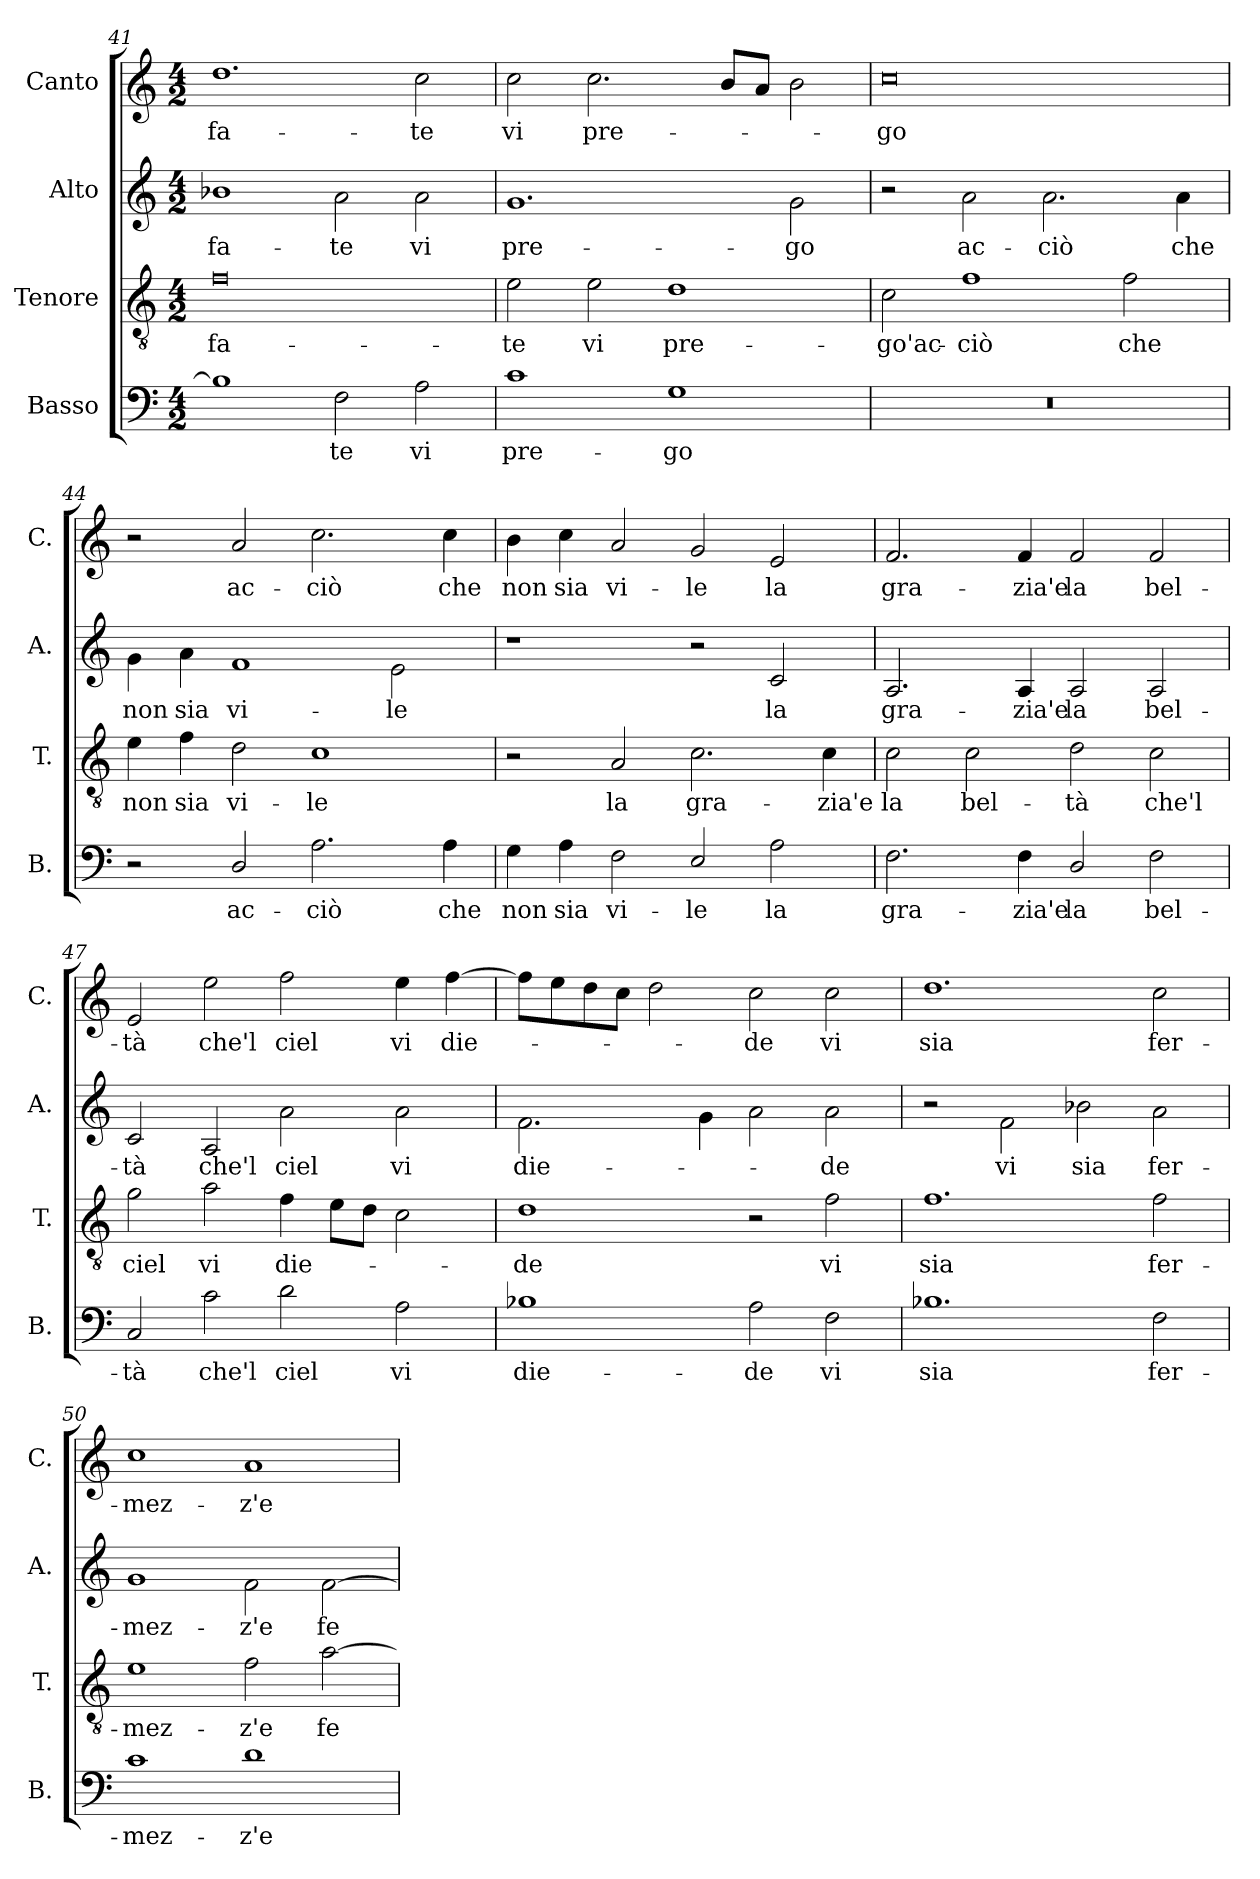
**kern	**text	**kern	**text	**kern	**text	**kern	**text
*part4	*part4	*part3	*part3	*part2	*part2	*part1	*part1
*staff4	*staff4	*staff3	*staff3	*staff2	*staff2	*staff1	*staff1
*I"Basso	*	*I"Tenore	*	*I"Alto	*	*I"Canto	*
*I'B.	*	*I'T.	*	*I'A.	*	*I'C.	*
*clefF4	*	*clefGv2	*	*clefG2	*	*clefG2	*
*k[]	*	*k[]	*	*k[]	*	*k[]	*
*M4/2	*	*M4/2	*	*M4/2	*	*M4/2	*
=41	=41	=41	=41	=41	=41	=41	=41
1B-]	.	0f	fa-	1b-X	fa-	1.dd	fa-
2F\	-te	.	.	2a\	-te	.	.
2A\	vi	.	.	2a\	vi	2cc\	-te
!!LO:LB:g=z
=42	=42	=42	=42	=42	=42	=42	=42
1c	pre-	2e\	-te	1.g	pre-	2cc\	vi
.	.	2e\	vi	.	.	2.cc\	pre-
1G	-go	1d	pre-	.	.	.	.
.	.	.	.	.	.	8b/L	.
.	.	.	.	.	.	8a/J	.
.	.	.	.	2g\	-go	2b\	.
=43	=43	=43	=43	=43	=43	=43	=43
0r	.	2c\	-go'ac-	2r	.	0cc	-go
.	.	1f	-ciò	2a\	ac-	.	.
.	.	.	.	2.a\	-ciò	.	.
.	.	2f\	che	.	.	.	.
.	.	.	.	4a\	che	.	.
=44	=44	=44	=44	=44	=44	=44	=44
2r	.	4e\	non	4g\	non	2r	.
.	.	4f\	sia	4a\	sia	.	.
2D/	ac-	2d\	vi-	1f	vi-	2a/	ac-
2.A\	-ciò	1c	-le	.	.	2.cc\	-ciò
.	.	.	.	2e\	-le	.	.
4A\	che	.	.	.	.	4cc\	che
=45	=45	=45	=45	=45	=45	=45	=45
4G\	non	2r	.	1r	.	4b\	non
4A\	sia	.	.	.	.	4cc\	sia
2F\	vi-	2A/	la	.	.	2a/	vi-
2E/	-le	2.c\	gra-	2r	.	2g/	-le
2A\	la	.	.	2c/	la	2e/	la
.	.	4c\	-zia'e	.	.	.	.
!!LO:PB:g=z
=46	=46	=46	=46	=46	=46	=46	=46
2.F\	gra-	2c\	la	2.A/	gra-	2.f/	gra-
.	.	2c\	bel-	.	.	.	.
4F\	-zia'e	.	.	4A/	-zia'e	4f/	-zia'e
2D/	la	2d\	-tà	2A/	la	2f/	la
2F\	bel-	2c\	che'l	2A/	bel-	2f/	bel-
=47	=47	=47	=47	=47	=47	=47	=47
2C/	-tà	2g\	ciel	2c/	-tà	2e/	-tà
2c\	che'l	2a\	vi	2A/	che'l	2ee\	che'l
2d\	ciel	4f\	die-	2a\	ciel	2ff\	ciel
.	.	8e\L	.	.	.	.	.
.	.	8d\J	.	.	.	.	.
2A\	vi	2c\	.	2a\	vi	4ee\	vi
.	.	.	.	.	.	[4ff\	die-
=48	=48	=48	=48	=48	=48	=48	=48
1B-X	die-	1d	-de	2.f\	die-	8ff\L]	.
.	.	.	.	.	.	8ee\	.
.	.	.	.	.	.	8dd\	.
.	.	.	.	.	.	8cc\J	.
.	.	.	.	.	.	2dd\	.
.	.	.	.	4g\	.	.	.
2A\	-de	2r	.	2a\	.	2cc\	-de
2F\	vi	2f\	vi	2a\	-de	2cc\	vi
=49	=49	=49	=49	=49	=49	=49	=49
1.B-X	sia	1.f	sia	2r	.	1.dd	sia
.	.	.	.	2f\	vi	.	.
.	.	.	.	2b-X\	sia	.	.
2F\	fer-	2f\	fer-	2a\	fer-	2cc\	fer-
!!LO:LB:g=z
=50	=50	=50	=50	=50	=50	=50	=50
1c	-mez-	1e	-mez-	1g	-mez-	1cc	-mez-
1d	-z'e	2f\	-z'e	2f\	-z'e	1a	-z'e
.	.	[2a\	fe-	[2f\	fe-	.	.
=	=	=	=	=	=	=	=
*-	*-	*-	*-	*-	*-	*-	*-
